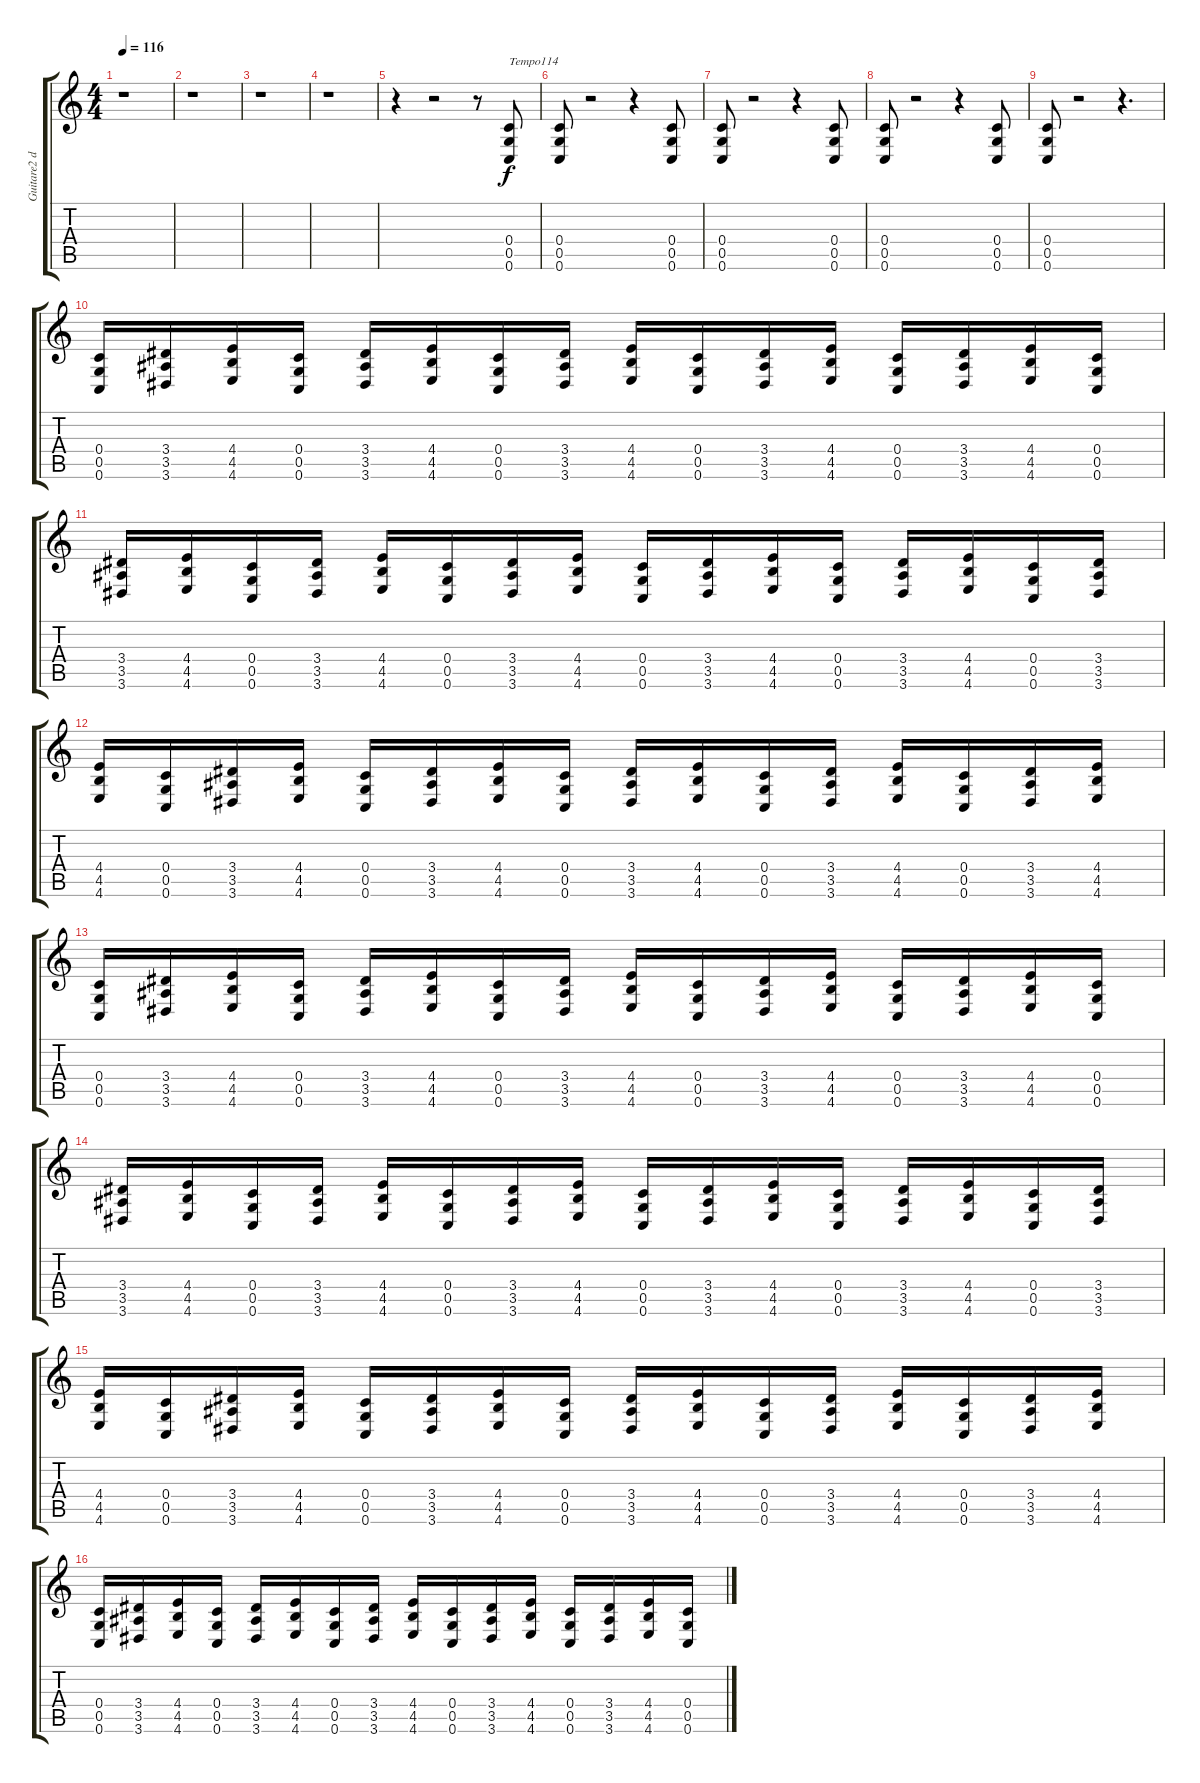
\track ("Guitare2 dr-C" "Guitare2 d") {instrument overdrivenguitar}
\staff {score tabs}
\tuning (D4 A3 F3 C3 G2 C2) {hide}
\ts (4 4)
\tempo 116
\clef g2
\ks c
r.1{dy f instrument overdrivenguitar} |
r.1 |
r.1 |
r.1 |
r.4 r.2 r.8 (0.4 0.5 0.6).8{txt "Tempo114"} |
(0.4 0.5 0.6).8 r.2 r.4 (0.4 0.5 0.6).8 |
(0.4 0.5 0.6).8 r.2 r.4 (0.4 0.5 0.6).8 |
(0.4 0.5 0.6).8 r.2 r.4 (0.4 0.5 0.6).8 |
(0.4 0.5 0.6).8 r.2 r.4{d} |
(0.4 0.5 0.6).16 (3.4 3.5 3.6).16 (4.4 4.5 4.6).16 (0.4 0.5 0.6).16 (3.4 3.5 3.6).16 (4.4 4.5 4.6).16 (0.4 0.5 0.6).16 (3.4 3.5 3.6).16 (4.4 4.5 4.6).16 (0.4 0.5 0.6).16 (3.4 3.5 3.6).16 (4.4 4.5 4.6).16 (0.4 0.5 0.6).16 (3.4 3.5 3.6).16 (4.4 4.5 4.6).16 (0.4 0.5 0.6).16 |
(3.4 3.5 3.6).16 (4.4 4.5 4.6).16 (0.4 0.5 0.6).16 (3.4 3.5 3.6).16 (4.4 4.5 4.6).16 (0.4 0.5 0.6).16 (3.4 3.5 3.6).16 (4.4 4.5 4.6).16 (0.4 0.5 0.6).16 (3.4 3.5 3.6).16 (4.4 4.5 4.6).16 (0.4 0.5 0.6).16 (3.4 3.5 3.6).16 (4.4 4.5 4.6).16 (0.4 0.5 0.6).16 (3.4 3.5 3.6).16 |
(4.4 4.5 4.6).16 (0.4 0.5 0.6).16 (3.4 3.5 3.6).16 (4.4 4.5 4.6).16 (0.4 0.5 0.6).16 (3.4 3.5 3.6).16 (4.4 4.5 4.6).16 (0.4 0.5 0.6).16 (3.4 3.5 3.6).16 (4.4 4.5 4.6).16 (0.4 0.5 0.6).16 (3.4 3.5 3.6).16 (4.4 4.5 4.6).16 (0.4 0.5 0.6).16 (3.4 3.5 3.6).16 (4.4 4.5 4.6).16 |
(0.4 0.5 0.6).16 (3.4 3.5 3.6).16 (4.4 4.5 4.6).16 (0.4 0.5 0.6).16 (3.4 3.5 3.6).16 (4.4 4.5 4.6).16 (0.4 0.5 0.6).16 (3.4 3.5 3.6).16 (4.4 4.5 4.6).16 (0.4 0.5 0.6).16 (3.4 3.5 3.6).16 (4.4 4.5 4.6).16 (0.4 0.5 0.6).16 (3.4 3.5 3.6).16 (4.4 4.5 4.6).16 (0.4 0.5 0.6).16 |
(3.4 3.5 3.6).16 (4.4 4.5 4.6).16 (0.4 0.5 0.6).16 (3.4 3.5 3.6).16 (4.4 4.5 4.6).16 (0.4 0.5 0.6).16 (3.4 3.5 3.6).16 (4.4 4.5 4.6).16 (0.4 0.5 0.6).16 (3.4 3.5 3.6).16 (4.4 4.5 4.6).16 (0.4 0.5 0.6).16 (3.4 3.5 3.6).16 (4.4 4.5 4.6).16 (0.4 0.5 0.6).16 (3.4 3.5 3.6).16 |
(4.4 4.5 4.6).16 (0.4 0.5 0.6).16 (3.4 3.5 3.6).16 (4.4 4.5 4.6).16 (0.4 0.5 0.6).16 (3.4 3.5 3.6).16 (4.4 4.5 4.6).16 (0.4 0.5 0.6).16 (3.4 3.5 3.6).16 (4.4 4.5 4.6).16 (0.4 0.5 0.6).16 (3.4 3.5 3.6).16 (4.4 4.5 4.6).16 (0.4 0.5 0.6).16 (3.4 3.5 3.6).16 (4.4 4.5 4.6).16 |
(0.4 0.5 0.6).16 (3.4 3.5 3.6).16 (4.4 4.5 4.6).16 (0.4 0.5 0.6).16 (3.4 3.5 3.6).16 (4.4 4.5 4.6).16 (0.4 0.5 0.6).16 (3.4 3.5 3.6).16 (4.4 4.5 4.6).16 (0.4 0.5 0.6).16 (3.4 3.5 3.6).16 (4.4 4.5 4.6).16 (0.4 0.5 0.6).16 (3.4 3.5 3.6).16 (4.4 4.5 4.6).16 (0.4 0.5 0.6).16
